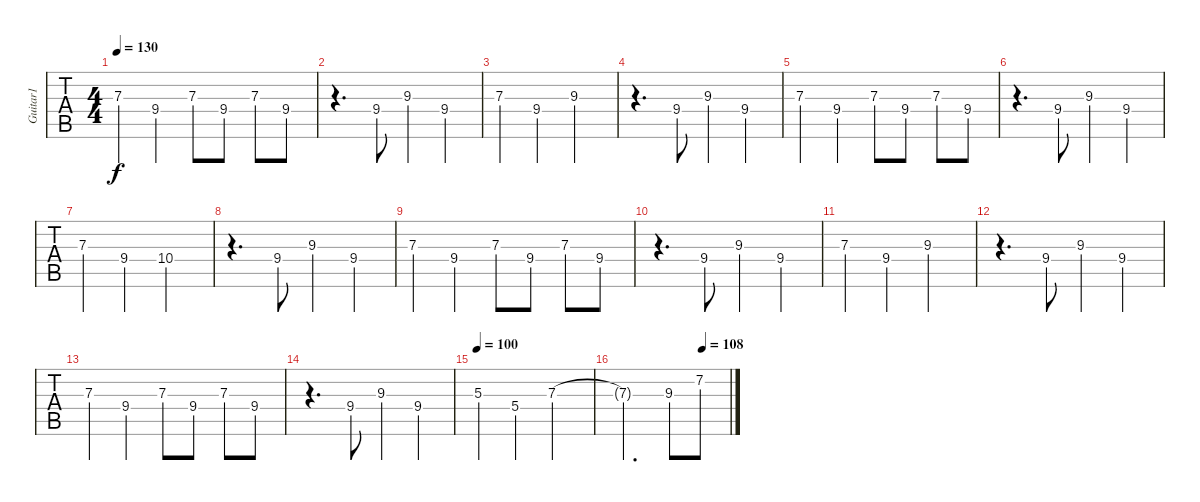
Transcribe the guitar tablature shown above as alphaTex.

\track ("Guitar1" "Guitar1") {instrument acousticguitarsteel}
\staff {tabs}
\tuning (E4 B3 G3 D3 A2 E2) {hide}
\ts (4 4)
\tempo 130
\clef g2
\ks c
7.3.4{dy f} 9.4.4 7.3.8 9.4.8 7.3.8 9.4.8 |
r.4{d} 9.4.8 9.3.4 9.4.4 |
7.3.4 9.4.4 9.3.2 |
r.4{d} 9.4.8 9.3.4 9.4.4 |
7.3.4 9.4.4 7.3.8 9.4.8 7.3.8 9.4.8 |
r.4{d} 9.4.8 9.3.4 9.4.4 |
7.3.4 9.4.4 10.4.2 |
r.4{d} 9.4.8 9.3.4 9.4.4 |
7.3.4 9.4.4 7.3.8 9.4.8 7.3.8 9.4.8 |
r.4{d} 9.4.8 9.3.4 9.4.4 |
7.3.4 9.4.4 9.3.2 |
r.4{d} 9.4.8 9.3.4 9.4.4 |
7.3.4 9.4.4 7.3.8 9.4.8 7.3.8 9.4.8 |
r.4{d} 9.4.8 9.3.4 9.4.4 |
\tempo 100
5.3.4 5.4.4 7.3.2 |
\tempo (108 0.75)
7.3{t}.2{d} 9.3.8 7.2.8
